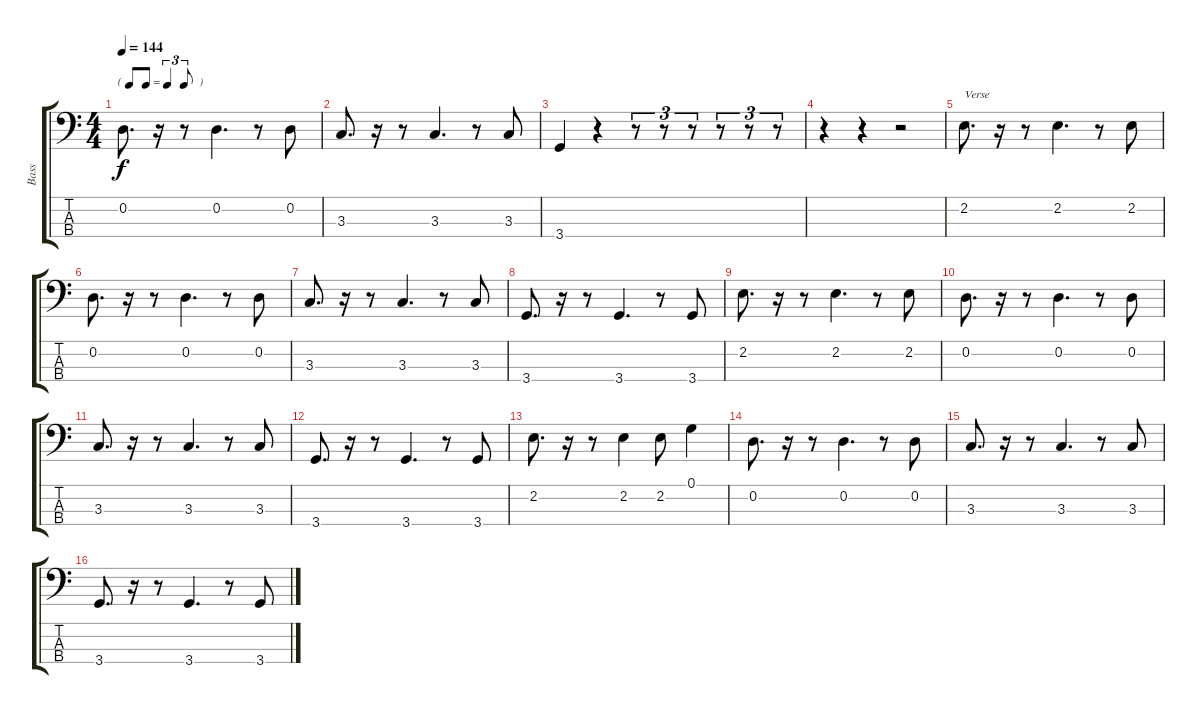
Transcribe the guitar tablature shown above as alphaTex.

\track ("Bass" "Bass") {instrument electricbassfinger}
\staff {score tabs}
\tuning (G2 D2 A1 E1) {hide}
\ts (4 4)
\tf triplet8th
\tempo 144
\clef f4
\ks c
0.2.8{d dy f} r.16 r.8 0.2.4{d} r.8 0.2.8 |
3.3.8{d} r.16 r.8 3.3.4{d} r.8 3.3.8 |
3.4.4 r.4 r.8{tu (3 2)} r.8{tu (3 2)} r.8{tu (3 2)} r.8{tu (3 2)} r.8{tu (3 2)} r.8{tu (3 2)} |
r.4 r.4 r.2 |
2.2.8{d txt "Verse"} r.16 r.8 2.2.4{d} r.8 2.2.8 |
0.2.8{d} r.16 r.8 0.2.4{d} r.8 0.2.8 |
3.3.8{d} r.16 r.8 3.3.4{d} r.8 3.3.8 |
3.4.8{d} r.16 r.8 3.4.4{d} r.8 3.4.8 |
2.2.8{d} r.16 r.8 2.2.4{d} r.8 2.2.8 |
0.2.8{d} r.16 r.8 0.2.4{d} r.8 0.2.8 |
3.3.8{d} r.16 r.8 3.3.4{d} r.8 3.3.8 |
3.4.8{d} r.16 r.8 3.4.4{d} r.8 3.4.8 |
2.2.8{d} r.16 r.8 2.2.4 2.2.8 0.1.4 |
0.2.8{d} r.16 r.8 0.2.4{d} r.8 0.2.8 |
3.3.8{d} r.16 r.8 3.3.4{d} r.8 3.3.8 |
3.4.8{d} r.16 r.8 3.4.4{d} r.8 3.4.8
